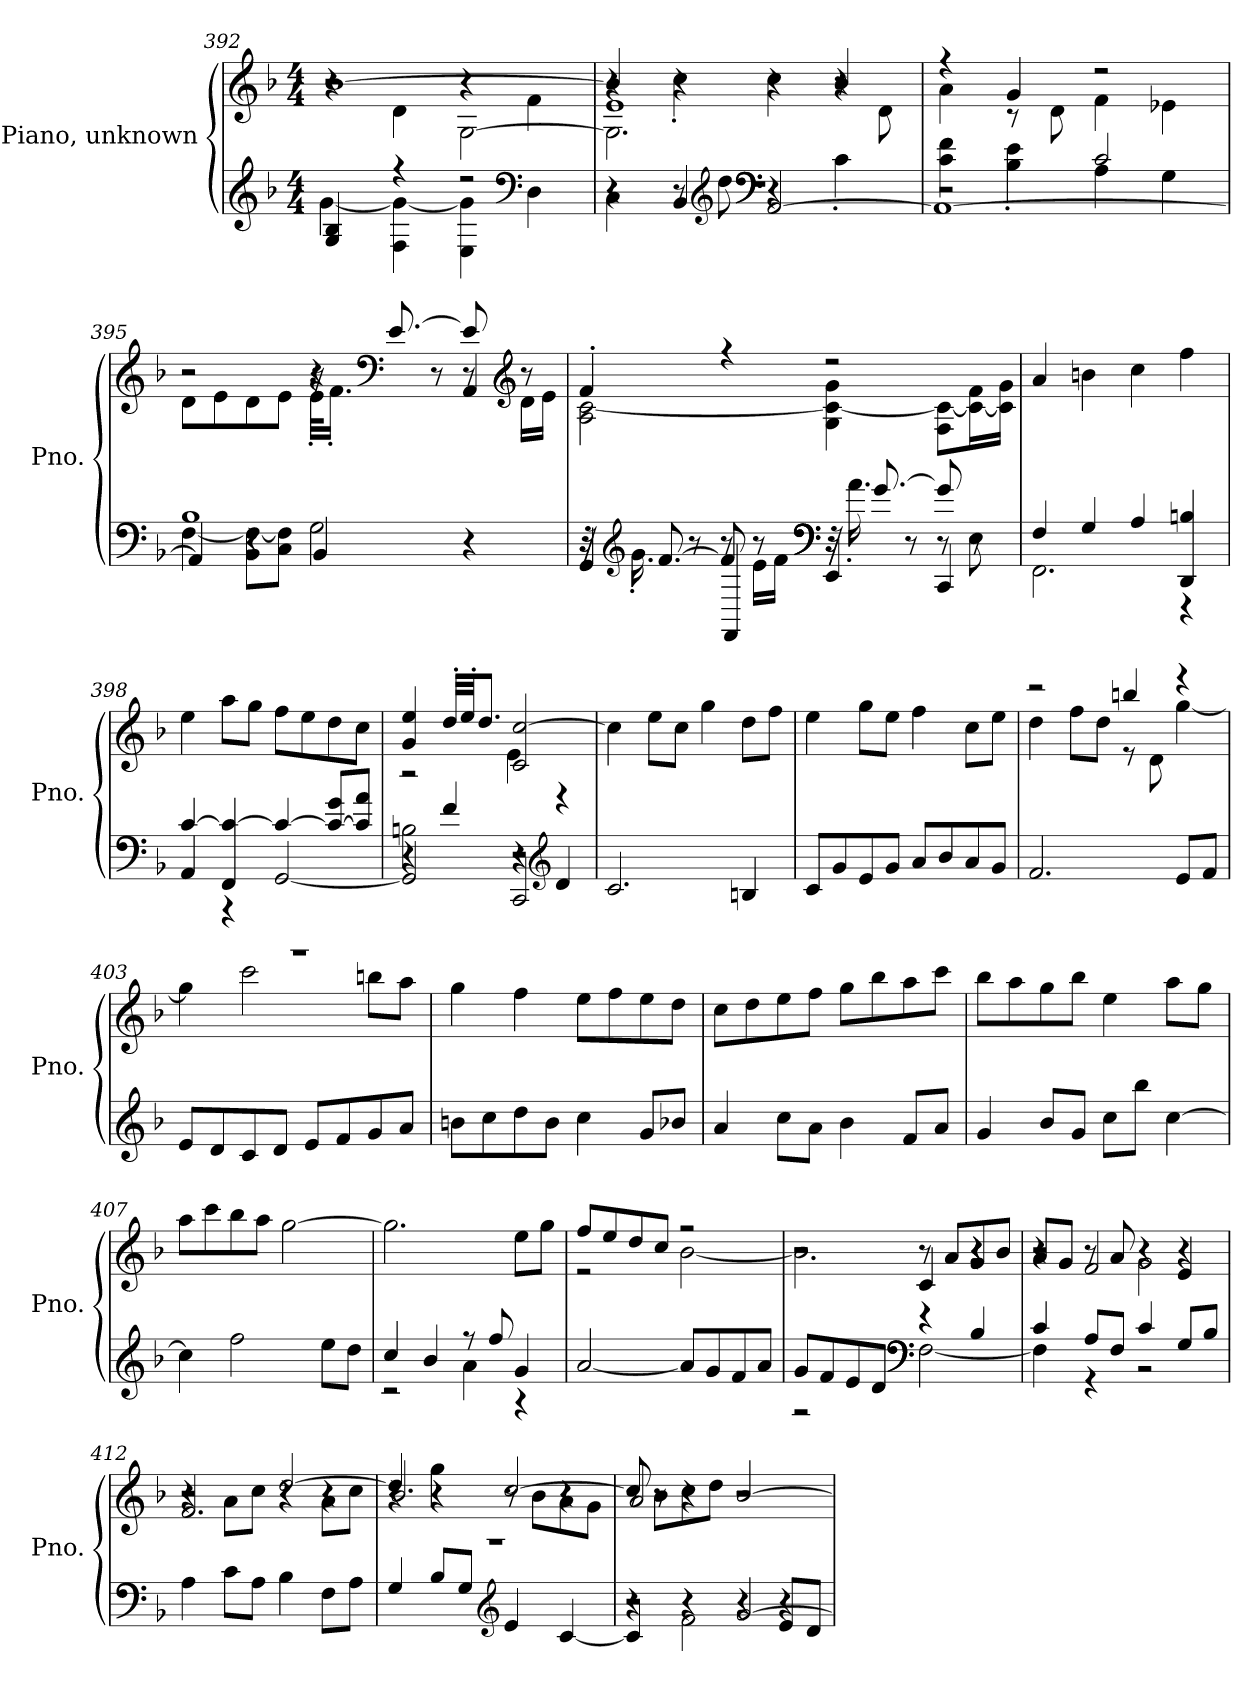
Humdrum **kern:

**kern	**kern
*part1	*part1
*staff2	*staff1
*I"Piano, unknown	*
*I'Pno.	*
*clefG2	*clefG2
*k[b-]	*k[b-]
*M4/4	*M4/4
=392	=392
*^	*^
*	*	*	*^
4G/ 4B-/	[4g\	[1b-	4r	2r
4r	4F\ 4g\_	.	4d\	.
2r	4E\ 4g\]	.	4r	[2G\
*clefF4	*	*	*	*
.	4D\	.	4f\	.
!!LO:LB:g=z
=393	=393	=393	=393	=393
*	*^	*	*	*^
1r	4C\	4r	4b-/]	4r	1e	2.G\]
.	8r	4BB-/	4r	4cc'\	.	.
*clefG2	*	*	*	*	*	*
.	8dd\	.	.	.	.	.
*clefF4	*	*	*	*	*	*
.	4r	[2AA/	4r	4cc\	.	.
.	4c'\	.	4b-/	8r	.	4r
.	.	.	.	8d\	.	.
*	*	*	*	*v	*v	*v
=394	=394	=394	=394	=394
2r	4c\ 4f\	1AA_	4r	4a\
.	4B-\' 4e\'	.	4g/	8r
.	.	.	.	8d\
2c/	4A\	.	2r	4f\
.	4G\	.	.	4e-X\
=395	=395	=395	=395	=395
*	*	*	*	*^
1B-	[4F\	4AA/]	2r	8d\L	2r
.	.	.	.	8e\	.
.	8BB-\ 8F\_L	4r	.	8d\	.
.	8C\ 8F\]J	.	.	8e\J	.
.	2G\	4BB-/	16r	32e'\KLL	4r
.	.	.	.	16.f'\JJ	.
*	*	*	*clefF4	*	*
.	.	.	[8.e/	.	.
.	.	.	.	8r	.
.	.	4r	8e/]	8r	4AA/
*	*	*	*clefG2	*	*
.	.	.	8r	16d\LL	.
.	.	.	.	16e\JJ	.
*	*	*	*	*v	*v
!!LO:LB:g=z
=396	=396	=396	=396	=396
16r	32r	4GG/	4f'/	2A\ [2c\
*clefG2	*	*	*	*
.	16.g'\	.	.	.
[8.f/	.	.	.	.
.	8r	.	.	.
8f/]	8r	4FF/	4r	.
8r	16e\LL	.	.	.
.	16f\JJ	.	.	.
*clefF4	*	*	*	*
16r	32r	4EE/	2r	4G\ 4c\_ 4g\
.	16.a'\	.	.	.
[8.g/	.	.	.	.
.	8r	.	.	.
8g/]	8r	4CC/	.	8F\ 8c\_L
8r	8E\	.	.	16c\_ 16f\L
.	.	.	.	16c\] 16g\JJ
*	*v	*v	*	*
*	*	*v	*v
=397	=397	=397
4F/	2.FF\	4a/
4G/	.	4bn\
4A/	.	4cc\
4DD/ 4Bn/	4r	4ff\
=398	=398	=398
[4c/	4AA/	4ee\
4FF/ 4c/_	4r	8aa\L
.	.	8gg\J
4c/_	[2GG/	8ff\L
.	.	8ee\
8c/_ 8g/L	.	8dd\
8c/] 8a/J	.	8cc\J
!!LO:LB:g=z
=399	=399	=399
*	*^	*^
4r	2Bn\	2GG/]	4g/ 4ee/	2r
4f/	.	.	32dd'/LLL	.
.	.	.	32ee'/JJ	.
.	.	.	8.dd/J	.
4r	2r	2CC/	2c/ [2cc/	4e\
*clefG2	*	*	*	*
4d/	.	.	.	4r
*v	*v	*v	*	*
*	*v	*v
=400	=400
2.c/	4cc\]
.	8ee\L
.	8cc\J
.	4gg\
4Bn/	8dd\L
.	8ff\J
=401	=401
8c/L	4ee\
8g/	.
8e/	8gg\L
8g/J	8ee\J
8a/L	4ff\
8b-/	.
8a/	8cc\L
8g/J	8ee\J
=402	=402
*	*^
2.f/	2r	4dd\
.	.	8ff\L
.	.	8dd\J
.	4bbn/	8r
.	.	8d\
8e/L	4r	[4gg\
8f/J	.	.
=403	=403	=403
8e/L	1r	4gg\]
8d/	.	.
8c/	.	2ccc\
8d/J	.	.
8e/L	.	.
8f/	.	.
8g/	.	8bbn\L
8a/J	.	8aa\J
*	*v	*v
!!LO:LB:g=z
=404	=404
8bn\L	4gg\
8cc\	.
8dd\	4ff\
8b\J	.
4cc\	8ee\L
.	8ff\
8g/L	8ee\
8b-X/J	8dd\J
=405	=405
4a/	8cc\L
.	8dd\
8cc\L	8ee\
8a\J	8ff\J
4b-\	8gg\L
.	8bb-\
8f/L	8aa\
8a/J	8ccc\J
=406	=406
4g/	8bb-\L
.	8aa\
8b-/L	8gg\
8g/J	8bb-\J
8cc\L	4ee\
8bb-\J	.
[4cc\	8aa\L
.	8gg\J
=407	=407
4cc\]	8aa\L
.	8ccc\
2ff\	8bb-\
.	8aa\J
.	[2gg\
8ee\L	.
8dd\J	.
=408	=408
*^	*
4cc/	2r	2.gg\]
4b-/	.	.
8r	4a\	.
8ff/	.	.
4g/	4r	8ee\L
.	.	8gg\J
*v	*v	*
!!LO:PB:g=z
=409	=409
*	*^
[2a/	8ff/L	2r
.	8ee/	.
.	8dd/	.
.	8cc/J	.
8a/L]	2r	[2b-\
8g/	.	.
8f/	.	.
8a/J	.	.
=410	=410	=410
*^	*	*^
8g/L	2r	2r	2.b-\]	2r
8f/	.	.	.	.
8e/	.	.	.	.
8d/J	.	.	.	.
*clefF4	*	*	*	*
4r	[2F\	8r	.	4c/
.	.	8a/L	.	.
4B-/	.	8g/	4r	4r
.	.	8b-/J	.	.
=411	=411	=411	=411	=411
4c/	4F\]	8a/L	2r	4r
.	.	8g/J	.	.
8A/L	4r	8r	.	2f/
8F/J	.	8a/	.	.
4c/	2r	4r	2g\	.
8G/L	.	4e/	.	4r
8B-/J	.	.	.	.
*v	*v	*	*	*
=412	=412	=412	=412
4A\	2r	4r	2.f/
8c\L	.	8a\L	.
8A\J	.	8cc\J	.
4B-\	[2dd/	4r	.
8F\L	.	8a\L	4r
8A\J	.	8cc\J	.
=413	=413	=413	=413
*^	*	*	*
1r	4G/	4dd/]	4r	2.b-/
.	8B-/L	4r	4gg\	.
.	8G/J	.	.	.
*clefG2	*	*	*	*
.	4e/	[2cc/	8r	.
.	.	.	8b-\L	.
.	[4c/	.	8a\	4r
.	.	.	8g\J	.
!!LO:LB:g=z	!!	!!
=414	=414	=414	=414	=414
*	*^	*	*	*
2r	4r	4c/]	8cc/]	8r	2a/
.	.	.	8r	8b-\L	.
.	2f\	4r	4r	8cc\	.
.	.	.	.	8dd\J	.
[2g/	.	4r	2r	2r	[2b-/
.	4r	8e/L	.	.	.
.	.	8d/J	.	.	.
*v	*v	*v	*	*	*
*	*v	*v	*v
=	=
*-	*-
